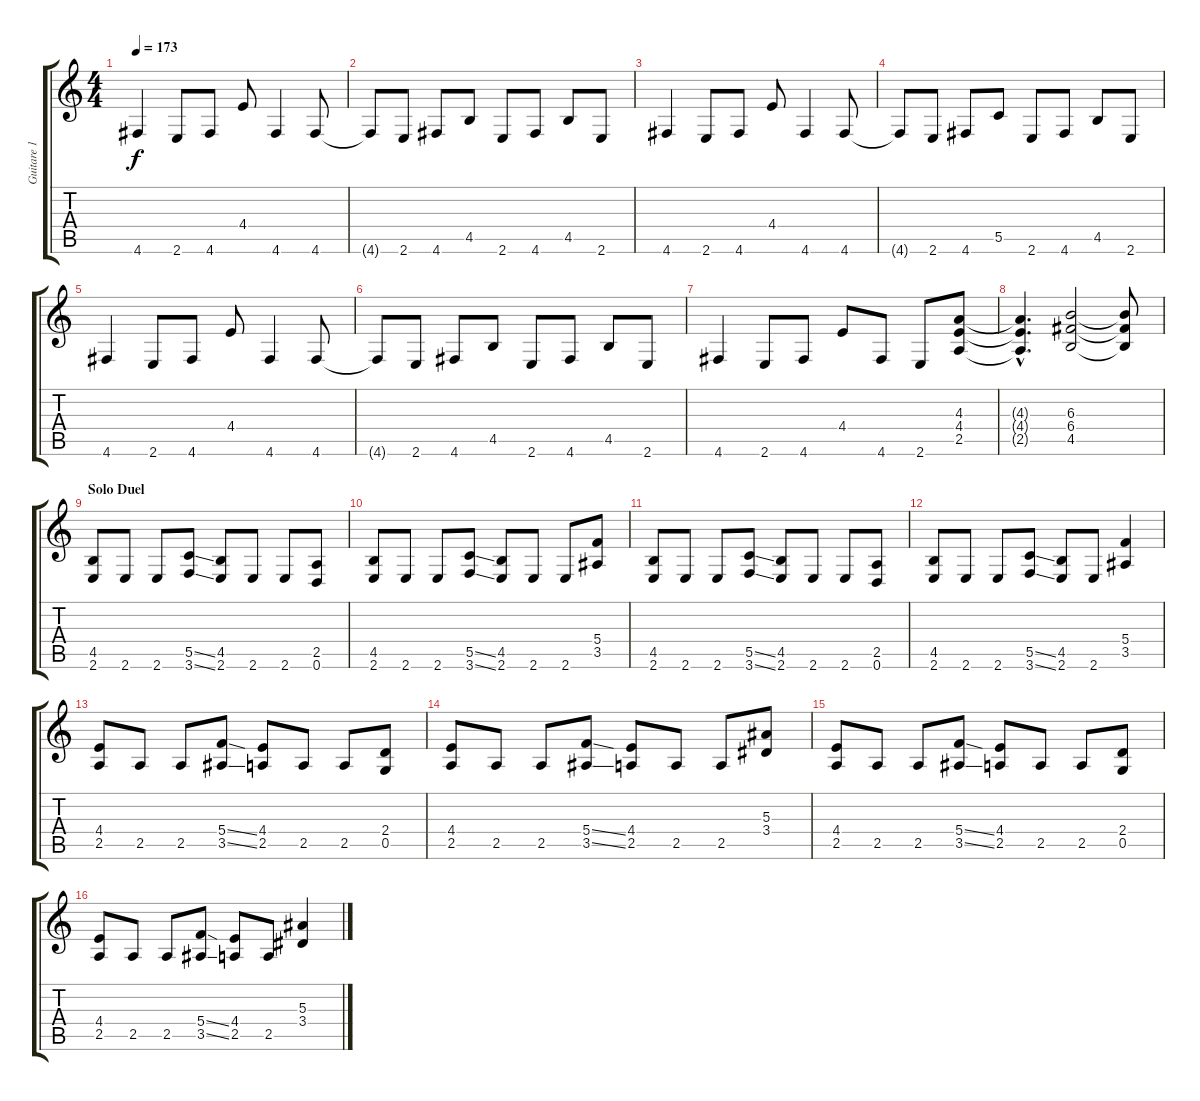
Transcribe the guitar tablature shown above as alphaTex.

\track ("Guitare 1" "Guitare 1") {instrument distortionguitar}
\staff {score tabs}
\tuning (D4 A3 F3 C3 G2 D2) {hide}
\ts (4 4)
\tempo 173
\clef g2
\ks c
4.6.4{dy f} 2.6.8 4.6.8 4.4.8 4.6.4 4.6.8 |
4.6{t}.8 2.6.8 4.6.8 4.5.8 2.6.8 4.6.8 4.5.8 2.6.8 |
4.6.4 2.6.8 4.6.8 4.4.8 4.6.4 4.6.8 |
4.6{t}.8 2.6.8 4.6.8 5.5.8 2.6.8 4.6.8 4.5.8 2.6.8 |
4.6.4 2.6.8 4.6.8 4.4.8 4.6.4 4.6.8 |
4.6{t}.8 2.6.8 4.6.8 4.5.8 2.6.8 4.6.8 4.5.8 2.6.8 |
4.6.4 2.6.8 4.6.8 4.4.8 4.6.8 2.6.8 (4.3 4.4 2.5).8 |
(4.3{hac t} 4.4{hac t} 2.5{hac t}).4{d} (6.3 6.4 4.5).2 (6.3{t} 6.4{t} 4.5{t}).8 |
\section ("" "Solo Duel")
(4.5 2.6).8 2.6.8 2.6.8 (5.5{ss} 3.6{ss}).8 (4.5 2.6).8 2.6.8 2.6.8 (2.5 0.6).8 |
(4.5 2.6).8 2.6.8 2.6.8 (5.5{ss} 3.6{ss}).8 (4.5 2.6).8 2.6.8 2.6.8 (5.4 3.5).8 |
(4.5 2.6).8 2.6.8 2.6.8 (5.5{ss} 3.6{ss}).8 (4.5 2.6).8 2.6.8 2.6.8 (2.5 0.6).8 |
(4.5 2.6).8 2.6.8 2.6.8 (5.5{ss} 3.6{ss}).8 (4.5 2.6).8 2.6.8 (5.4 3.5).4 |
(4.4 2.5).8 2.5.8 2.5.8 (5.4{ss} 3.5{ss}).8 (4.4 2.5).8 2.5.8 2.5.8 (2.4 0.5).8 |
(4.4 2.5).8 2.5.8 2.5.8 (5.4{ss} 3.5{ss}).8 (4.4 2.5).8 2.5.8 2.5.8 (5.3 3.4).8 |
(4.4 2.5).8 2.5.8 2.5.8 (5.4{ss} 3.5{ss}).8 (4.4 2.5).8 2.5.8 2.5.8 (2.4 0.5).8 |
(4.4 2.5).8 2.5.8 2.5.8 (5.4{ss} 3.5{ss}).8 (4.4 2.5).8 2.5.8 (5.3 3.4).4
